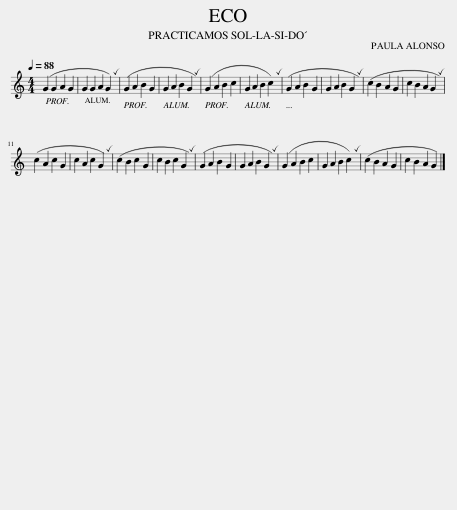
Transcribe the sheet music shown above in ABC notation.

X:1
L:1/8
Q:1/4=88
M:4/4
I:linebreak $
K:C
V:1 treble
V:1
 (G2 G2 A2 G2 | G2 G2 A2 !breath!G2) | (G2 A2) B2 G2 | G2 A2 B2 !breath!G2 | (G2 A2 B2 c2 | %5
 G2 A2 B2 !breath!c2) | (G2 A2) B2 G2 | G2 A2 B2 !breath!G2 | (c2 B2) A2 G2 | c2 B2 A2 !breath!G2 |$ %10
 (c2 A2 c2 G2 | c2 A2 c2 !breath!G2) | (c2 B2) c2 G2 | c2 B2 c2 !breath!G2 | (G2 A2) B2 G2 | %15
 G2 A2 B2 !breath!G2 | (G2 A2 B2 c2 | G2 A2 B2 !breath!c2) | (c2 B2) A2 G2 | c2 B2 A2 G2 |] %20
